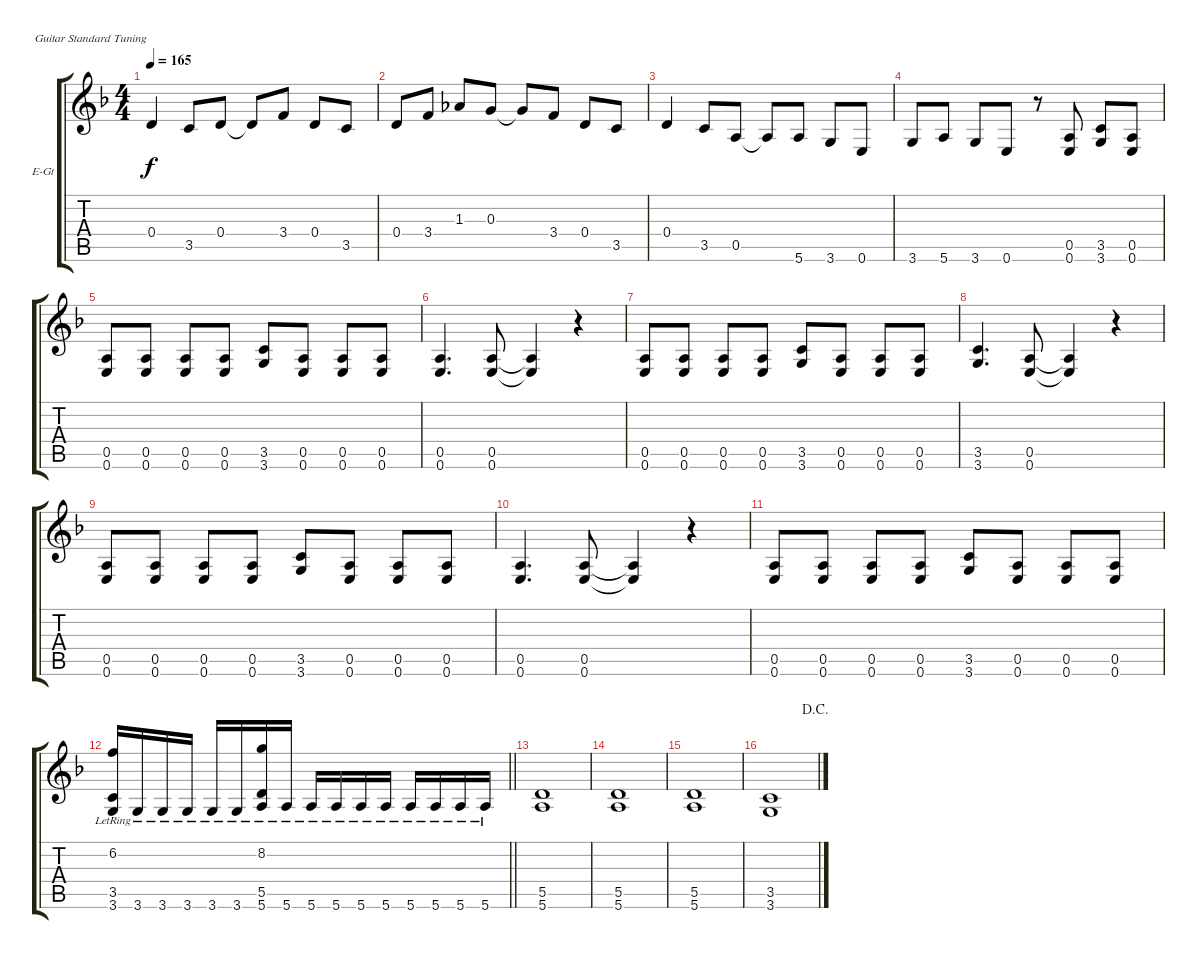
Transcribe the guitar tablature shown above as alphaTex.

\bracketExtendMode groupsimilarinstruments
\firstSystemTrackNameOrientation horizontal
\otherSystemsTrackNameOrientation horizontal
\track ("Guitar 1" "E-Gt") {instrument distortionguitar}
\staff {score tabs}
\tuning (E4 B3 G3 D3 A2 E2)
\ts (4 4)
\tempo 165
\clef g2
\ks f
0.4.4{dy f} 3.5.8 0.4.8 0.4{t}.8 3.4.8 0.4.8 3.5.8 |
0.4.8 3.4.8 1.3.8 0.3.8 0.3{t}.8 3.4.8 0.4.8 3.5.8 |
0.4.4 3.5.8 0.5.8 0.5{t}.8 5.6.8 3.6.8 0.6.8 |
3.6.8 5.6.8 3.6.8 0.6.8 r.8 (0.5 0.6).8 (3.5 3.6).8 (0.5 0.6).8 |
(0.5 0.6).8 (0.5 0.6).8 (0.5 0.6).8 (0.5 0.6).8 (3.5 3.6).8 (0.5 0.6).8 (0.5 0.6).8 (0.5 0.6).8 |
(0.5 0.6).4{d} (0.5 0.6).8 (0.5{t} 0.6{t}).4 r.4 |
(0.5 0.6).8 (0.5 0.6).8 (0.5 0.6).8 (0.5 0.6).8 (3.5 3.6).8 (0.5 0.6).8 (0.5 0.6).8 (0.5 0.6).8 |
(3.5 3.6).4{d} (0.5 0.6).8 (0.5{t} 0.6{t}).4 r.4 |
(0.5 0.6).8 (0.5 0.6).8 (0.5 0.6).8 (0.5 0.6).8 (3.5 3.6).8 (0.5 0.6).8 (0.5 0.6).8 (0.5 0.6).8 |
(0.5 0.6).4{d} (0.5 0.6).8 (0.5{t} 0.6{t}).4 r.4 |
(0.5 0.6).8 (0.5 0.6).8 (0.5 0.6).8 (0.5 0.6).8 (3.5 3.6).8 (0.5 0.6).8 (0.5 0.6).8 (0.5 0.6).8 |
\barLineRight lightlight
(6.2{lr} 3.5{lr} 3.6{lr}).16 3.6{lr}.16 3.6{lr}.16 3.6{lr}.16 3.6{lr}.16 3.6{lr}.16 (8.2{lr} 5.5{lr} 5.6{lr}).16 5.6{lr}.16 5.6{lr}.16 5.6{lr}.16 5.6{lr}.16 5.6{lr}.16 5.6{lr}.16 5.6{lr}.16 5.6{lr}.16 5.6{lr}.16 |
(5.5 5.6).1 |
(5.5 5.6).1 |
(5.5 5.6).1 |
\jump dacapo
(3.5 3.6).1
